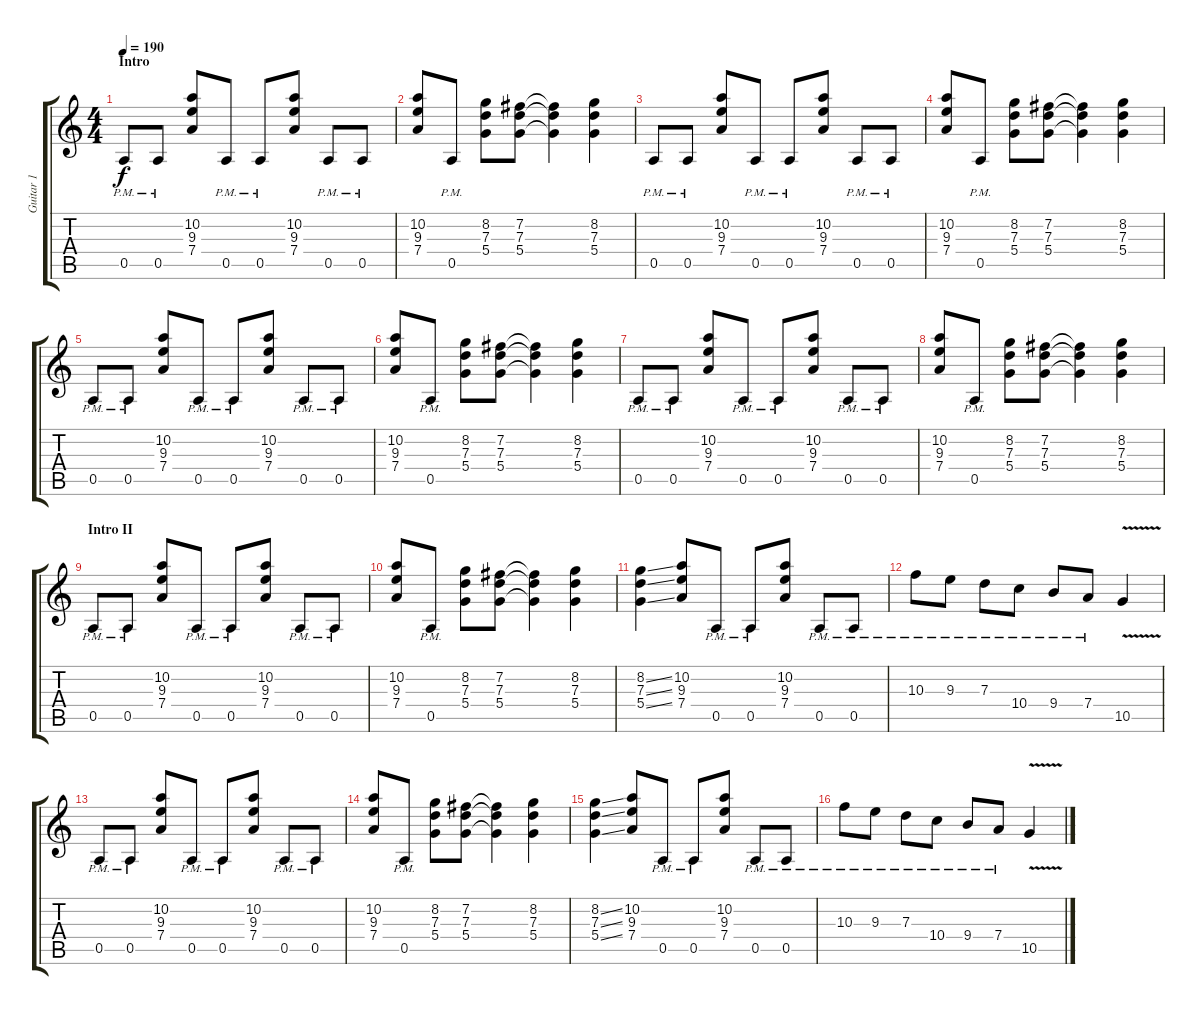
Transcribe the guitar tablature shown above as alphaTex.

\track ("Guitar 1" "Guitar 1") {instrument distortionguitar}
\staff {score tabs}
\tuning (E4 B3 G3 D3 A2 E2) {hide}
\ts (4 4)
\section ("" "Intro")
\tempo 190
\clef g2
\ks c
0.5{pm}.8{dy f instrument distortionguitar} 0.5{pm}.8 (10.2 9.3 7.4).8 0.5{pm}.8 0.5{pm}.8 (10.2 9.3 7.4).8 0.5{pm}.8 0.5{pm}.8 |
(10.2 9.3 7.4).8 0.5{pm}.8 (8.2 7.3 5.4).8 (7.2 7.3 5.4).8 (7.2{t} 7.3{t} 5.4{t}).4 (8.2 7.3 5.4).4 |
0.5{pm}.8 0.5{pm}.8 (10.2 9.3 7.4).8 0.5{pm}.8 0.5{pm}.8 (10.2 9.3 7.4).8 0.5{pm}.8 0.5{pm}.8 |
(10.2 9.3 7.4).8 0.5{pm}.8 (8.2 7.3 5.4).8 (7.2 7.3 5.4).8 (7.2{t} 7.3{t} 5.4{t}).4 (8.2 7.3 5.4).4 |
0.5{pm}.8 0.5{pm}.8 (10.2 9.3 7.4).8 0.5{pm}.8 0.5{pm}.8 (10.2 9.3 7.4).8 0.5{pm}.8 0.5{pm}.8 |
(10.2 9.3 7.4).8 0.5{pm}.8 (8.2 7.3 5.4).8 (7.2 7.3 5.4).8 (7.2{t} 7.3{t} 5.4{t}).4 (8.2 7.3 5.4).4 |
0.5{pm}.8 0.5{pm}.8 (10.2 9.3 7.4).8 0.5{pm}.8 0.5{pm}.8 (10.2 9.3 7.4).8 0.5{pm}.8 0.5{pm}.8 |
(10.2 9.3 7.4).8 0.5{pm}.8 (8.2 7.3 5.4).8 (7.2 7.3 5.4).8 (7.2{t} 7.3{t} 5.4{t}).4 (8.2 7.3 5.4).4 |
\section ("" "Intro II")
0.5{pm}.8 0.5{pm}.8 (10.2 9.3 7.4).8 0.5{pm}.8 0.5{pm}.8 (10.2 9.3 7.4).8 0.5{pm}.8 0.5{pm}.8 |
(10.2 9.3 7.4).8 0.5{pm}.8 (8.2 7.3 5.4).8 (7.2 7.3 5.4).8 (7.2{t} 7.3{t} 5.4{t}).4 (8.2 7.3 5.4).4 |
(8.2{ss} 7.3{ss} 5.4{ss}).4 (10.2 9.3 7.4).8 0.5{pm}.8 0.5{pm}.8 (10.2 9.3 7.4).8 0.5{pm}.8 0.5{pm}.8 |
10.3{pm}.8 9.3{pm}.8 7.3{pm}.8 10.4{pm}.8 9.4{pm}.8 7.4{pm}.8 10.5{v}.4 |
0.5{pm}.8 0.5{pm}.8 (10.2 9.3 7.4).8 0.5{pm}.8 0.5{pm}.8 (10.2 9.3 7.4).8 0.5{pm}.8 0.5{pm}.8 |
(10.2 9.3 7.4).8 0.5{pm}.8 (8.2 7.3 5.4).8 (7.2 7.3 5.4).8 (7.2{t} 7.3{t} 5.4{t}).4 (8.2 7.3 5.4).4 |
(8.2{ss} 7.3{ss} 5.4{ss}).4 (10.2 9.3 7.4).8 0.5{pm}.8 0.5{pm}.8 (10.2 9.3 7.4).8 0.5{pm}.8 0.5{pm}.8 |
10.3{pm}.8 9.3{pm}.8 7.3{pm}.8 10.4{pm}.8 9.4{pm}.8 7.4{pm}.8 10.5{v}.4
